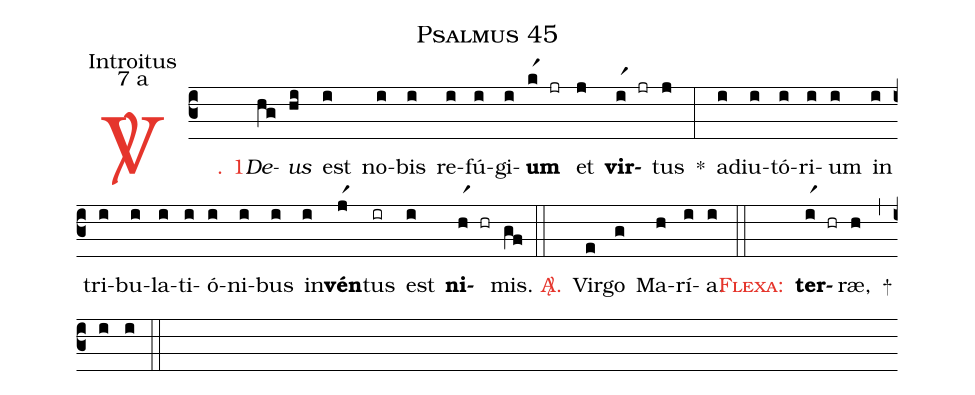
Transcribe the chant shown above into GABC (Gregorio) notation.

name: Psalmus 45;
office-part: Introitus;
mode: 7;
mode-differentia: a;
%%
(c3)

<c><sp>V/</sp>. 1.</c>() <i>De</i>(hg)<i>us</i>(hi) est(i) no(i)bis(i) re(i)fú(i)gi(i)<b>um</b>(kr1 jr) et(j) <b>vir</b>(ir1 jr)tus(j) *(:) ad(i)iu(i)tó(i)ri(i)um(i) in(i) tri(i)bu(i)la(i)ti(i)ó(i)ni(i)bus(i) in(i)<b>vén</b>(jr1)tus(ir) est(i) <b>ni</b>(hr1 hr)mis.(gf)

(::)

<nlba><c><sp>A/</sp>.</c>() Vir</nlba>(e)go(g) Ma(h)rí(i)a.(i)

(::)

<nlba><c><sc>Flexa:</sc></c>() <b>ter</b></nlba>(ir1 hr)ræ,(h) +(,) (i) (i)

(::)
